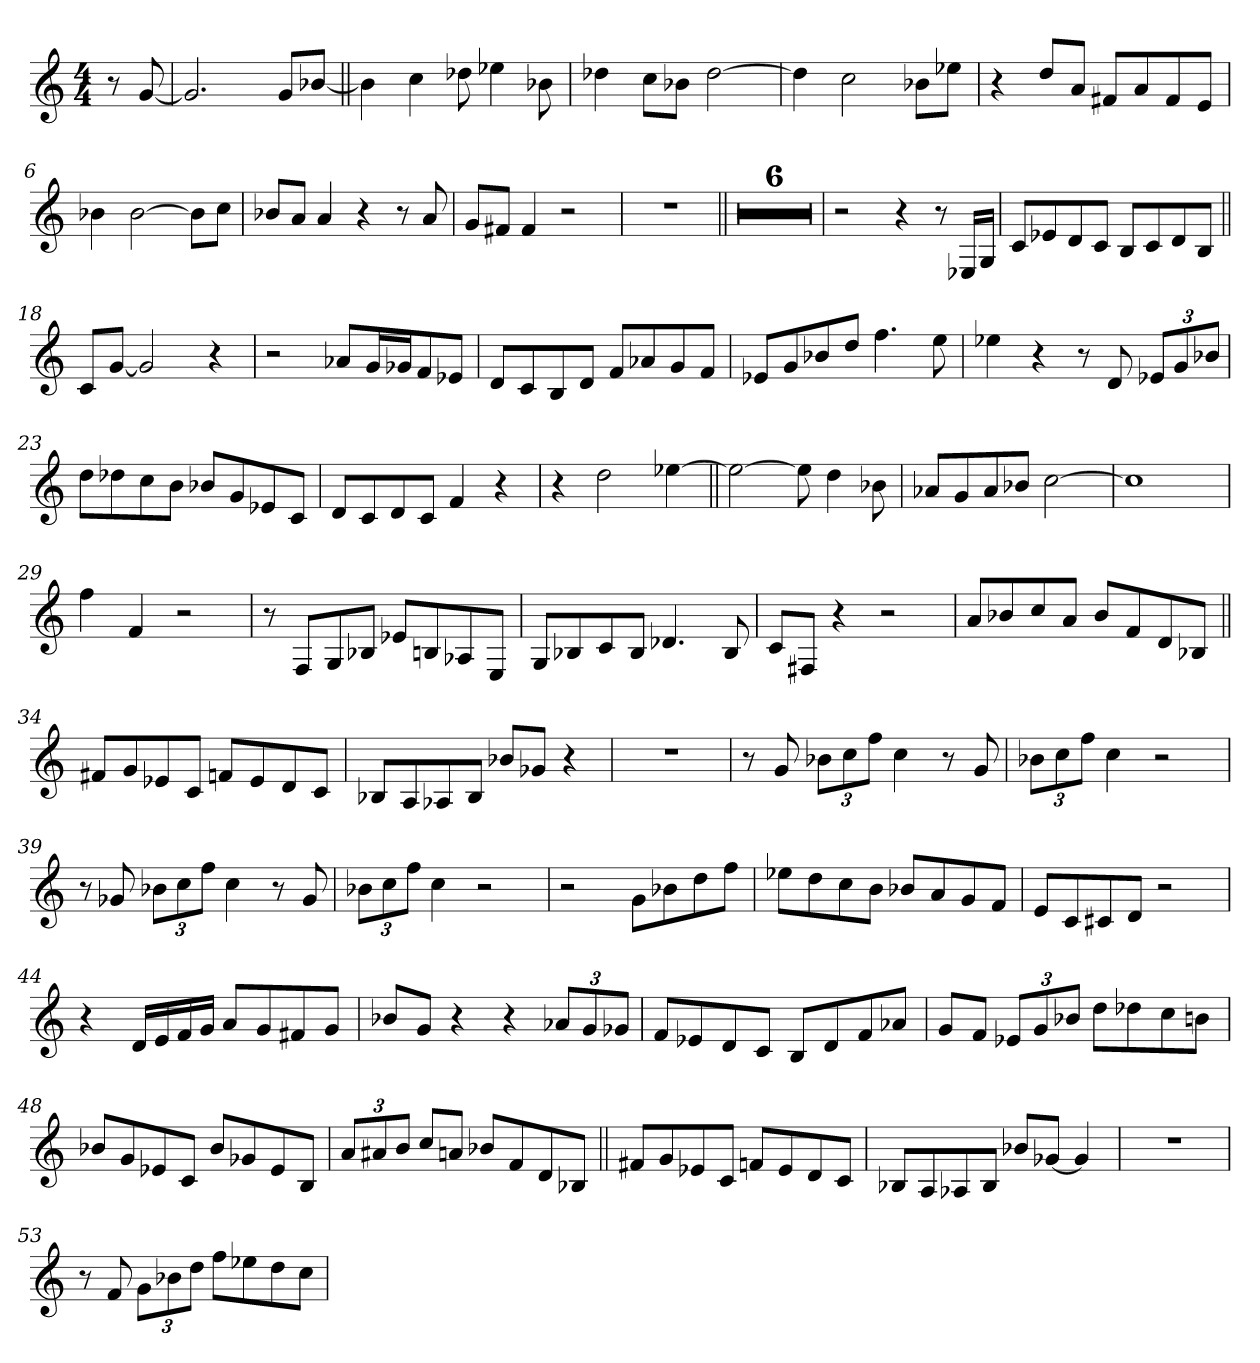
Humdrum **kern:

**kern
*part1
*staff1
*clefG2
*k[]
*M4/4
=
8r
[8g/
=1
2.g/]
8g/L
[8b-X/J
=2||
4b-\]
4cc\
8dd-X\
4ee-X\
8b-X\
=3
4dd-X\
8cc\L
8b-X\J
[2dd-\
=4
4dd-\]
2cc\
8b-X\L
8ee-X\J
=5
4r
8dd/L
8a/J
8f#X/L
8a/
8f#/
8e/J
=6
4b-X\
[2b-\
8b-\L]
8cc\J
=7
8b-X/L
8a/J
4a/
4r
8r
8a/
=8
8g/L
8f#X/J
4f#/
2r
=9
1r
=10||
1r
=11
1r
=12
1r
=13
1r
=14
1r
=15
1r
=16
2r
4r
8r
16E-X/LL
16G/JJ
=17
8c/L
8e-X/
8d/
8c/J
8B/L
8c/
8d/
8B/J
=18||
8c/L
[8g/J
2g/]
4r
=19
2r
8a-X/L
16g/L
16g-X/J
8f/
8e-X/J
=20
8d/L
8c/
8B/
8d/J
8f/L
8a-X/
8g/
8f/J
=21
8e-X/L
8g/
8b-X/
8dd/J
4.ff\
8ee\
=22
4ee-X\
4r
8r
8d/
12e-X/L
12g/
12b-X/J
=23
8dd\L
8dd-X\
8cc\
8b\J
8b-X/L
8g/
8e-X/
8c/J
=24
8d/L
8c/
8d/
8c/J
4f/
4r
=25
4r
2dd\
[4ee-X\
=26||
2ee-\_
8ee-\]
4dd\
8b-X\
=27
8a-X/L
8g/
8a-/
8b-X/J
[2cc\
=28
1cc]
=29
4ff\
4f/
2r
=30
8r
8F/L
8G/
8B-X/J
8e-X/L
8Bn/
8A-X/
8E/J
=31
8G/L
8B-X/
8c/
8B-/J
4.d-X/
8B-/
=32
8c/L
8F#X/J
4r
2r
=33
8a/L
8b-X/
8cc/
8a/J
8b-/L
8f/
8d/
8B-X/J
=34||
8f#X/L
8g/
8e-X/
8c/J
8fn/L
8e-/
8d/
8c/J
=35
8B-X/L
8A/
8A-X/
8B-/J
8b-X/L
8g-X/J
4r
=36
1r
=37
8r
8g/
12b-X\L
12cc\
12ff\J
4cc\
8r
8g/
=38
12b-X\L
12cc\
12ff\J
4cc\
2r
=39
8r
8g-X/
12b-X\L
12cc\
12ff\J
4cc\
8r
8g-/
=40
12b-X\L
12cc\
12ff\J
4cc\
2r
=41
2r
8g\L
8b-X\
8dd\
8ff\J
=42
8ee-X\L
8dd\
8cc\
8b\J
8b-X/L
8a/
8g/
8f/J
=43
8e/L
8c/
8c#X/
8d/J
2r
=44
4r
16d/LL
16e/
16f/
16g/JJ
8a/L
8g/
8f#X/
8g/J
=45
8b-X/L
8g/J
4r
4r
12a-X/L
12g/
12g-X/J
=46
8f/L
8e-X/
8d/
8c/J
8B/L
8d/
8f/
8a-X/J
=47
8g/L
8f/J
12e-X/L
12g/
12b-X/J
8dd\L
8dd-X\
8cc\
8bn\J
=48
8b-X/L
8g/
8e-X/
8c/J
8b-/L
8g-X/
8e-/
8B/J
=49
12a/L
12a#X/
12b/J
8cc/L
8an/J
8b-X/L
8f/
8d/
8B-X/J
=50||
8f#X/L
8g/
8e-X/
8c/J
8fn/L
8e-/
8d/
8c/J
=51
8B-X/L
8A/
8A-X/
8B-/J
8b-X/L
[8g-X/J
4g-/]
=52
1r
=53
8r
8f/
12g\L
12b-X\
12dd\J
8ff\L
8ee-X\
8dd\
8cc\J
=
*-
